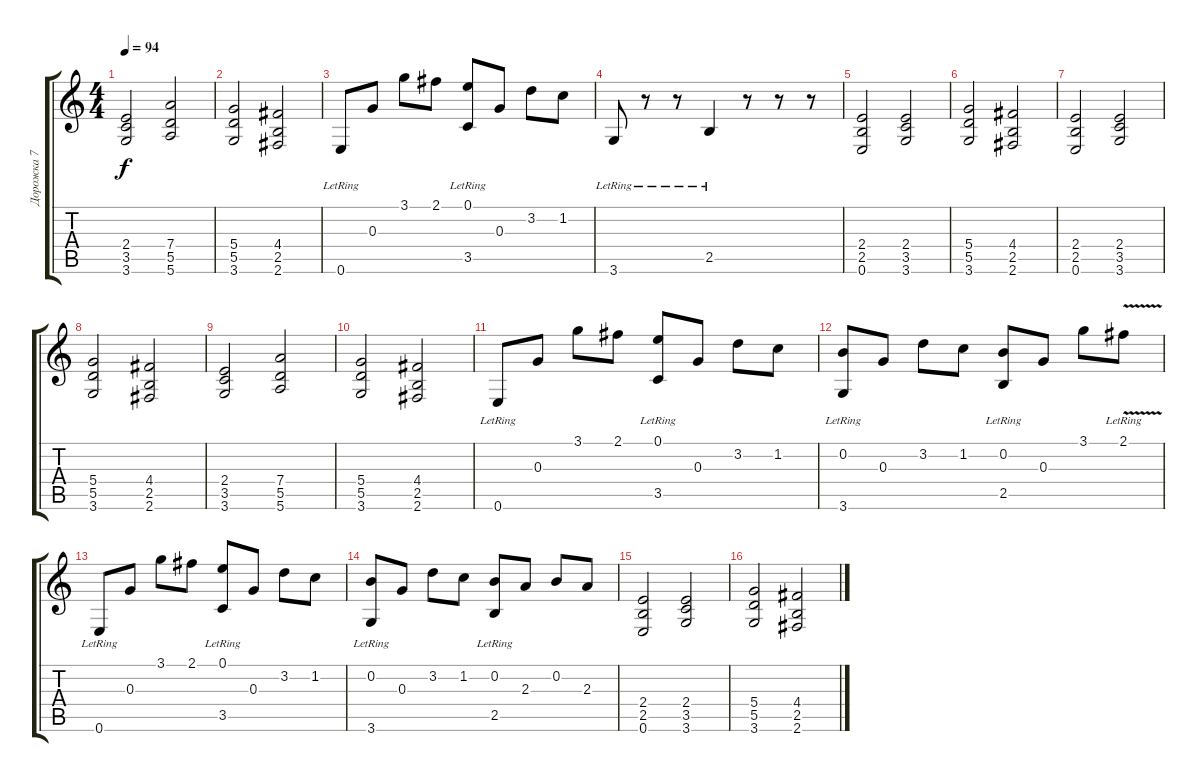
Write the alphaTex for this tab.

\track ("Дорожка 7" "Дорожка 7") {instrument electricguitarclean}
\staff {score tabs}
\tuning (E4 B3 G3 D3 A2 E2) {hide}
\ts (4 4)
\tempo 94
\clef g2
\ks c
(2.4 3.5 3.6).2{dy f} (7.4 5.5 5.6).2 |
(5.4 5.5 3.6).2 (4.4 2.5 2.6).2 |
0.6{lr}.8 0.3.8 3.1.8 2.1.8 (0.1{lr} 3.5{lr}).8 0.3.8 3.2.8 1.2.8 |
3.6{lr}.8 r.8 r.8 2.5{lr}.4 r.8 r.8 r.8 |
(2.4 2.5 0.6).2 (2.4 3.5 3.6).2 |
(5.4 5.5 3.6).2 (4.4 2.5 2.6).2 |
(2.4 2.5 0.6).2 (2.4 3.5 3.6).2 |
(5.4 5.5 3.6).2 (4.4 2.5 2.6).2 |
(2.4 3.5 3.6).2 (7.4 5.5 5.6).2 |
(5.4 5.5 3.6).2 (4.4 2.5 2.6).2 |
0.6{lr}.8 0.3.8 3.1.8 2.1.8 (0.1{lr} 3.5{lr}).8 0.3.8 3.2.8 1.2.8 |
(0.2{lr} 3.6{lr}).8 0.3.8 3.2.8 1.2.8 (0.2 2.5{lr}).8 0.3.8 3.1.8 2.1{v lr}.8 |
0.6{lr}.8 0.3.8 3.1.8 2.1.8 (0.1 3.5{lr}).8 0.3.8 3.2.8 1.2.8 |
(0.2{lr} 3.6{lr}).8 0.3.8 3.2.8 1.2.8 (0.2{lr} 2.5{lr}).8 2.3.8 0.2.8 2.3.8 |
(2.4 2.5 0.6).2 (2.4 3.5 3.6).2 |
(5.4 5.5 3.6).2 (4.4 2.5 2.6).2
